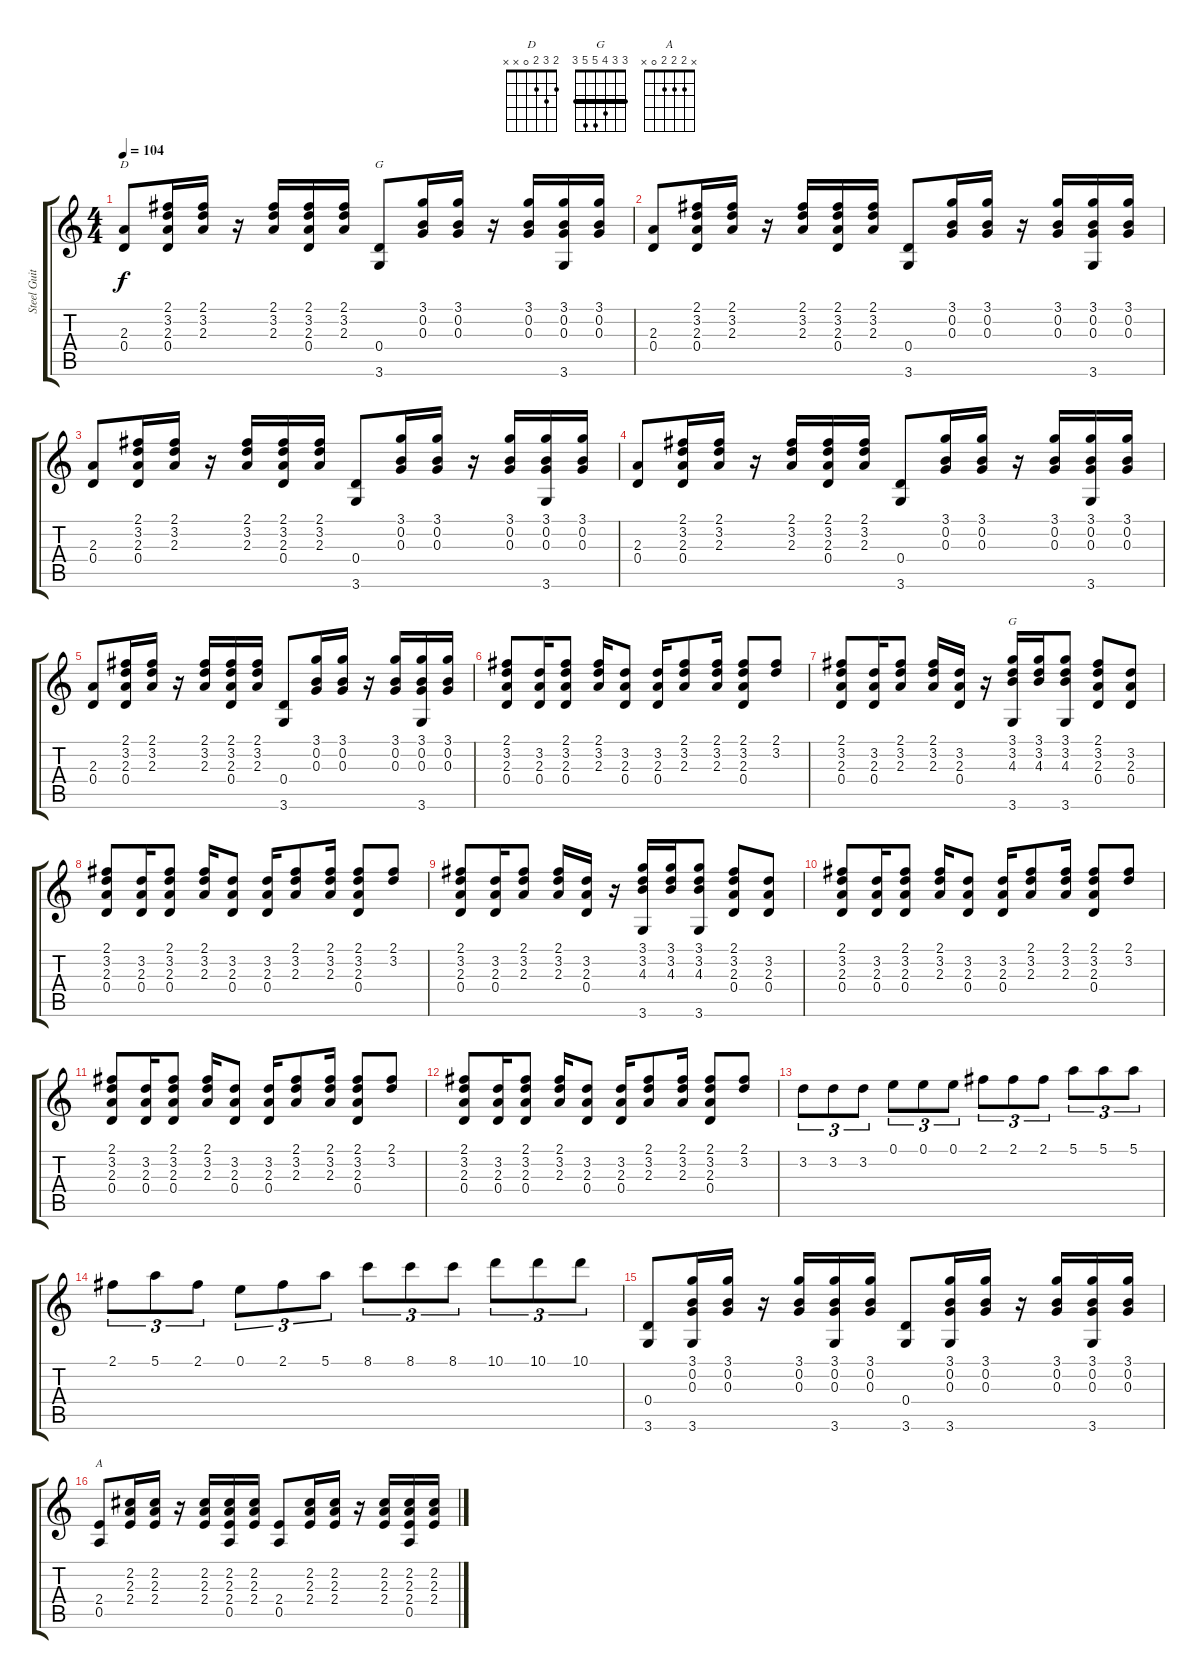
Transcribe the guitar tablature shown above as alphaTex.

\track ("Steel Guitar" "Steel Guit") {instrument acousticguitarsteel}
\staff {score tabs}
\tuning (E4 B3 G3 D3 A2 E2) {hide}
\chord ("D" 2 3 2 0 x x)
\chord ("G" 3 0 0 0 x 3)
\chord ("G" 3 3 4 5 5 3) {barre 3}
\chord ("A" x 2 2 2 0 x)
\ts (4 4)
\tempo 104
\clef g2
\ks c
(2.3 0.4).8{ch "D" dy f} (2.1 3.2 2.3 0.4).16 (2.1 3.2 2.3).16 r.16 (2.1 3.2 2.3).16 (2.1 3.2 2.3 0.4).16 (2.1 3.2 2.3).16 (0.4 3.6).8{ch "G"} (3.1 0.2 0.3).16 (3.1 0.2 0.3).16 r.16 (3.1 0.2 0.3).16 (3.1 0.2 0.3 3.6).16 (3.1 0.2 0.3).16 |
(2.3 0.4).8 (2.1 3.2 2.3 0.4).16 (2.1 3.2 2.3).16 r.16 (2.1 3.2 2.3).16 (2.1 3.2 2.3 0.4).16 (2.1 3.2 2.3).16 (0.4 3.6).8 (3.1 0.2 0.3).16 (3.1 0.2 0.3).16 r.16 (3.1 0.2 0.3).16 (3.1 0.2 0.3 3.6).16 (3.1 0.2 0.3).16 |
(2.3 0.4).8 (2.1 3.2 2.3 0.4).16 (2.1 3.2 2.3).16 r.16 (2.1 3.2 2.3).16 (2.1 3.2 2.3 0.4).16 (2.1 3.2 2.3).16 (0.4 3.6).8 (3.1 0.2 0.3).16 (3.1 0.2 0.3).16 r.16 (3.1 0.2 0.3).16 (3.1 0.2 0.3 3.6).16 (3.1 0.2 0.3).16 |
(2.3 0.4).8 (2.1 3.2 2.3 0.4).16 (2.1 3.2 2.3).16 r.16 (2.1 3.2 2.3).16 (2.1 3.2 2.3 0.4).16 (2.1 3.2 2.3).16 (0.4 3.6).8 (3.1 0.2 0.3).16 (3.1 0.2 0.3).16 r.16 (3.1 0.2 0.3).16 (3.1 0.2 0.3 3.6).16 (3.1 0.2 0.3).16 |
(2.3 0.4).8 (2.1 3.2 2.3 0.4).16 (2.1 3.2 2.3).16 r.16 (2.1 3.2 2.3).16 (2.1 3.2 2.3 0.4).16 (2.1 3.2 2.3).16 (0.4 3.6).8 (3.1 0.2 0.3).16 (3.1 0.2 0.3).16 r.16 (3.1 0.2 0.3).16 (3.1 0.2 0.3 3.6).16 (3.1 0.2 0.3).16 |
(2.1 3.2 2.3 0.4).8 (3.2 2.3 0.4).16 (2.1 3.2 2.3 0.4).8 (2.1 3.2 2.3).16 (3.2 2.3 0.4).8 (3.2 2.3 0.4).16 (2.1 3.2 2.3).8 (2.1 3.2 2.3).16 (2.1 3.2 2.3 0.4).8 (2.1 3.2).8 |
(2.1 3.2 2.3 0.4).8 (3.2 2.3 0.4).16 (2.1 3.2 2.3).8 (2.1 3.2 2.3).16 (3.2 2.3 0.4).16 r.16 (3.1 3.2 4.3 3.6).16{ch "G"} (3.1 3.2 4.3).16 (3.1 3.2 4.3 3.6).8 (2.1 3.2 2.3 0.4).8 (3.2 2.3 0.4).8 |
(2.1 3.2 2.3 0.4).8 (3.2 2.3 0.4).16 (2.1 3.2 2.3 0.4).8 (2.1 3.2 2.3).16 (3.2 2.3 0.4).8 (3.2 2.3 0.4).16 (2.1 3.2 2.3).8 (2.1 3.2 2.3).16 (2.1 3.2 2.3 0.4).8 (2.1 3.2).8 |
(2.1 3.2 2.3 0.4).8 (3.2 2.3 0.4).16 (2.1 3.2 2.3).8 (2.1 3.2 2.3).16 (3.2 2.3 0.4).16 r.16 (3.1 3.2 4.3 3.6).16 (3.1 3.2 4.3).16 (3.1 3.2 4.3 3.6).8 (2.1 3.2 2.3 0.4).8 (3.2 2.3 0.4).8 |
(2.1 3.2 2.3 0.4).8 (3.2 2.3 0.4).16 (2.1 3.2 2.3 0.4).8 (2.1 3.2 2.3).16 (3.2 2.3 0.4).8 (3.2 2.3 0.4).16 (2.1 3.2 2.3).8 (2.1 3.2 2.3).16 (2.1 3.2 2.3 0.4).8 (2.1 3.2).8 |
(2.1 3.2 2.3 0.4).8 (3.2 2.3 0.4).16 (2.1 3.2 2.3 0.4).8 (2.1 3.2 2.3).16 (3.2 2.3 0.4).8 (3.2 2.3 0.4).16 (2.1 3.2 2.3).8 (2.1 3.2 2.3).16 (2.1 3.2 2.3 0.4).8 (2.1 3.2).8 |
(2.1 3.2 2.3 0.4).8 (3.2 2.3 0.4).16 (2.1 3.2 2.3 0.4).8 (2.1 3.2 2.3).16 (3.2 2.3 0.4).8 (3.2 2.3 0.4).16 (2.1 3.2 2.3).8 (2.1 3.2 2.3).16 (2.1 3.2 2.3 0.4).8 (2.1 3.2).8 |
3.2.8{tu (3 2)} 3.2.8{tu (3 2)} 3.2.8{tu (3 2)} 0.1.8{tu (3 2)} 0.1.8{tu (3 2)} 0.1.8{tu (3 2)} 2.1.8{tu (3 2)} 2.1.8{tu (3 2)} 2.1.8{tu (3 2)} 5.1.8{tu (3 2)} 5.1.8{tu (3 2)} 5.1.8{tu (3 2)} |
2.1.8{tu (3 2)} 5.1.8{tu (3 2)} 2.1.8{tu (3 2)} 0.1.8{tu (3 2)} 2.1.8{tu (3 2)} 5.1.8{tu (3 2)} 8.1.8{tu (3 2)} 8.1.8{tu (3 2)} 8.1.8{tu (3 2)} 10.1.8{tu (3 2)} 10.1.8{tu (3 2)} 10.1.8{tu (3 2)} |
(0.4 3.6).8 (3.1 0.2 0.3 3.6).16 (3.1 0.2 0.3).16 r.16 (3.1 0.2 0.3).16 (3.1 0.2 0.3 3.6).16 (3.1 0.2 0.3).16 (0.4 3.6).8 (3.1 0.2 0.3 3.6).16 (3.1 0.2 0.3).16 r.16 (3.1 0.2 0.3).16 (3.1 0.2 0.3 3.6).16 (3.1 0.2 0.3).16 |
(2.4 0.5).8{ch "A"} (2.2 2.3 2.4).16 (2.2 2.3 2.4).16 r.16 (2.2 2.3 2.4).16 (2.2 2.3 2.4 0.5).16 (2.2 2.3 2.4).16 (2.4 0.5).8 (2.2 2.3 2.4).16 (2.2 2.3 2.4).16 r.16 (2.2 2.3 2.4).16 (2.2 2.3 2.4 0.5).16 (2.2 2.3 2.4).16
